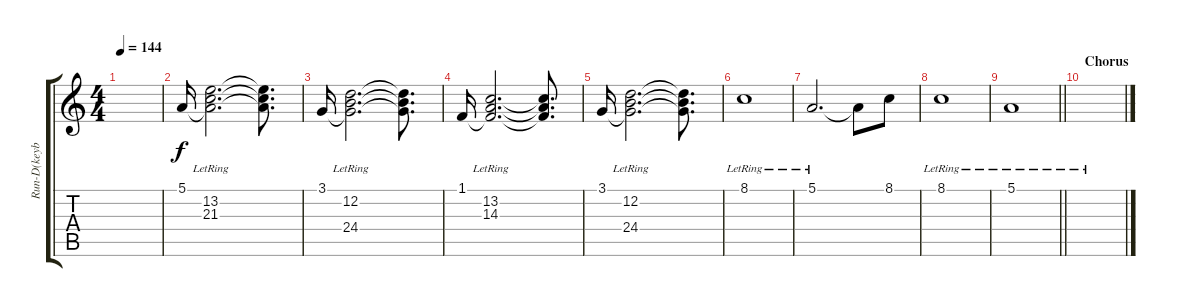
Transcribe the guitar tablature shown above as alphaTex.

\track ("Run-D(keyboard 2)" "Run-D(keyb") {instrument acousticgrandpiano}
\staff {score tabs}
\tuning (E4 B3 G3 D3 A2 E2) {hide}
\ts (4 4)
\tempo 144
\clef g2
\ks c
|
5.1.16 (5.1{t} 13.2{lr} 21.3).2{d} (5.1{t} 13.2{t} 21.3{t}).8{d} |
3.1.16 (3.1{t} 12.2{lr} 24.4).2{d} (3.1{t} 12.2{t} 24.4{t}).8{d} |
1.1.16 (1.1{t} 13.2{lr} 14.3).2{d} (1.1{t} 13.2{t} 14.3{t}).8{d} |
3.1.16 (3.1{t} 12.2{lr} 24.4).2{d} (3.1{t} 12.2{t} 24.4{t}).8{d} |
8.1{lr}.1 |
5.1{lr}.2{d} 5.1{t}.8 8.1.8 |
8.1{lr}.1 |
\barLineRight lightlight
5.1{lr}.1 |
\section ("" "Chorus")
